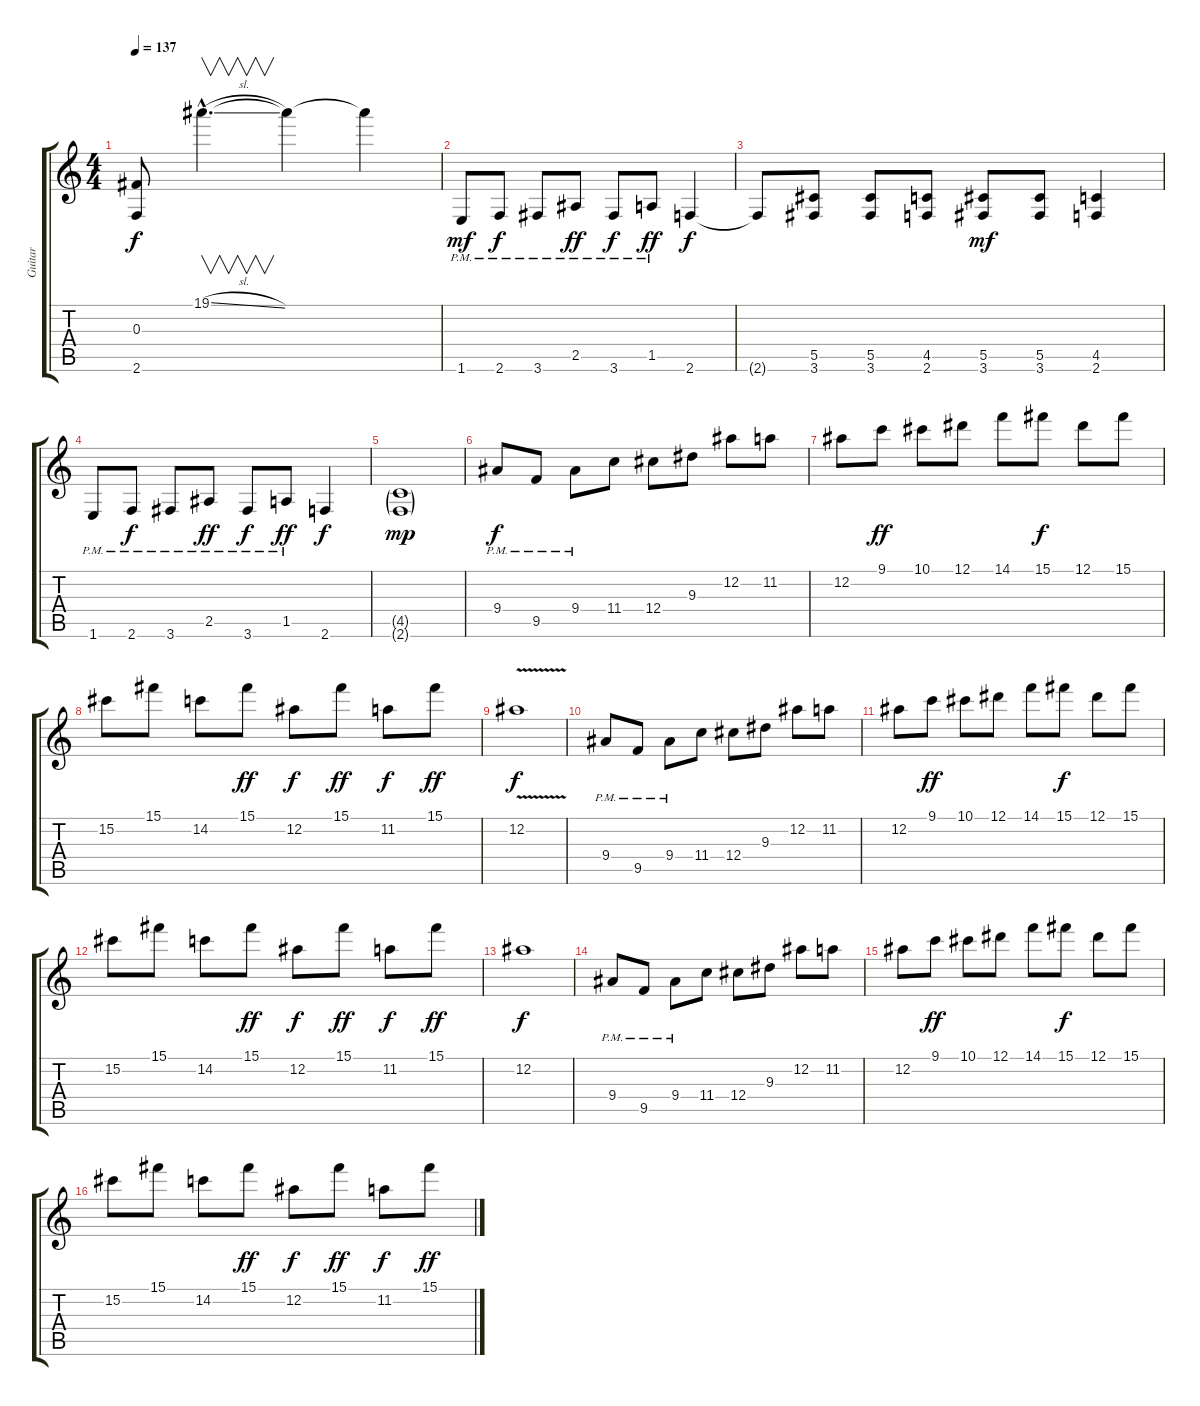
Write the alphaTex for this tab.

\track ("Guitar " "Guitar ") {instrument distortionguitar}
\staff {score tabs}
\tuning (Eb4 Bb3 Gb3 Db3 Ab2 Eb2) {hide}
\ts (4 4)
\tempo 137
\clef g2
\ks c
(0.3 2.6{t}).8{dy f} 19.1{sl hac}.4{v d} 19.1{t}.4 19.1{t}.4 |
1.6{pm}.8{dy mf} 2.6{pm}.8{dy f} 3.6{pm}.8 2.5{pm}.8{dy ff} 3.6{pm}.8{dy f} 1.5{pm}.8{dy ff} 2.6.4{dy f} |
2.6{t}.8 (5.5 3.6).8 (5.5 3.6).8 (4.5 2.6).8 (5.5 3.6).8{dy mf} (5.5 3.6).8 (4.5 2.6).4 |
1.6{pm}.8 2.6{pm}.8{dy f} 3.6{pm}.8 2.5{pm}.8{dy ff} 3.6{pm}.8{dy f} 1.5{pm}.8{dy ff} 2.6.4{dy f} |
(4.5{g} 2.6{g}).1{dy mp} |
\section ("" "")
9.4{pm}.8{dy f} 9.5{pm}.8 9.4{pm}.8 11.4.8 12.4.8 9.3.8 12.2.8 11.2.8 |
12.2.8 9.1.8{dy ff} 10.1.8 12.1.8 14.1.8 15.1.8{dy f} 12.1.8 15.1.8 |
15.2.8 15.1.8 14.2.8 15.1.8{dy ff} 12.2.8{dy f} 15.1.8{dy ff} 11.2.8{dy f} 15.1.8{dy ff} |
12.2{v}.1{dy f} |
9.4{pm}.8 9.5{pm}.8 9.4{pm}.8 11.4.8 12.4.8 9.3.8 12.2.8 11.2.8 |
12.2.8 9.1.8{dy ff} 10.1.8 12.1.8 14.1.8 15.1.8{dy f} 12.1.8 15.1.8 |
15.2.8 15.1.8 14.2.8 15.1.8{dy ff} 12.2.8{dy f} 15.1.8{dy ff} 11.2.8{dy f} 15.1.8{dy ff} |
12.2.1{dy f} |
9.4{pm}.8 9.5{pm}.8 9.4{pm}.8 11.4.8 12.4.8 9.3.8 12.2.8 11.2.8 |
12.2.8 9.1.8{dy ff} 10.1.8 12.1.8 14.1.8 15.1.8{dy f} 12.1.8 15.1.8 |
15.2.8 15.1.8 14.2.8 15.1.8{dy ff} 12.2.8{dy f} 15.1.8{dy ff} 11.2.8{dy f} 15.1.8{dy ff}
